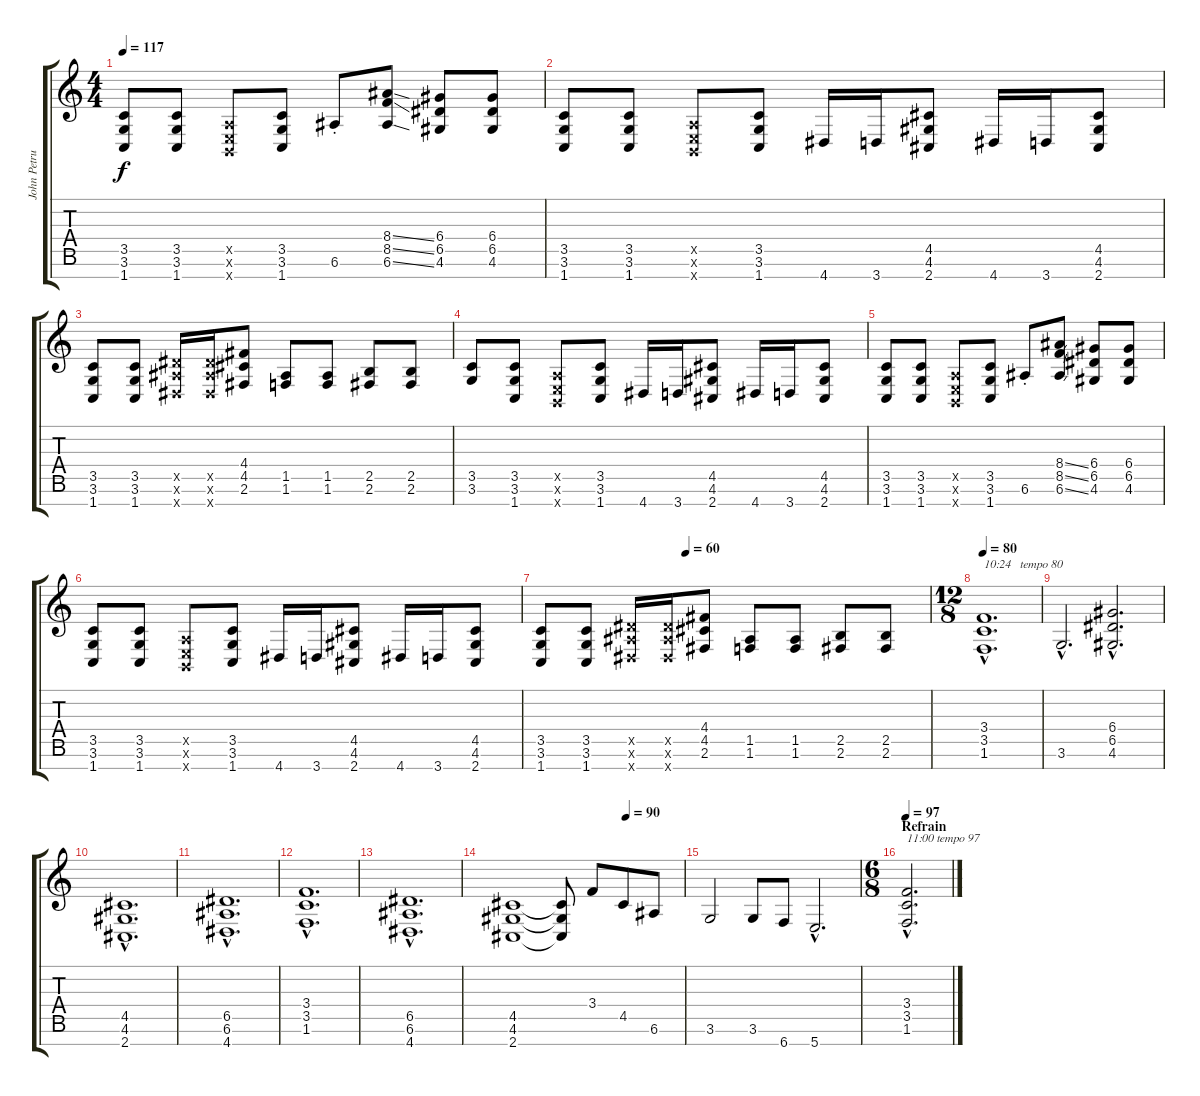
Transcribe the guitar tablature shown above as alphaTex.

\track ("John Petrucci" "John Petru") {instrument distortionguitar}
\staff {score tabs}
\tuning (E4 B3 G3 D3 A2 E2 B1) {hide}
\ts (4 4)
\tempo 117
\clef g2
\ks c
(3.5 3.6 1.7).8{dy f} (3.5 3.6 1.7).8 (0.5{x} 0.6{x} 0.7{x}).8 (3.5 3.6 1.7).8 6.6{st}.8 (8.4{ss} 8.5{ss} 6.6{ss}).8 (6.4 6.5 4.6).8 (6.4 6.5 4.6).8 |
(3.5 3.6 1.7).8 (3.5 3.6 1.7).8 (0.5{x} 0.6{x} 0.7{x}).8 (3.5 3.6 1.7).8 4.7.16 3.7.16 (4.5 4.6 2.7).8 4.7.16 3.7.16 (4.5 4.6 2.7).8 |
(3.5 3.6 1.7).8 (3.5 3.6 1.7).8 (6.5{x} 6.6{x} 4.7{x}).16 (6.5{x} 6.6{x} 4.7{x}).16 (4.4 4.5 2.6).8 (1.5 1.6).8 (1.5 1.6).8 (2.5 2.6).8 (2.5 2.6).8 |
(3.5 3.6).8 (3.5 3.6 1.7).8 (0.5{x} 0.6{x} 0.7{x}).8 (3.5 3.6 1.7).8 4.7.16 3.7.16 (4.5 4.6 2.7).8 4.7.16 3.7.16 (4.5 4.6 2.7).8 |
(3.5 3.6 1.7).8 (3.5 3.6 1.7).8 (0.5{x} 0.6{x} 0.7{x}).8 (3.5 3.6 1.7).8 6.6{st}.8 (8.4{ss} 8.5{ss} 6.6{ss}).8 (6.4 6.5 4.6).8 (6.4 6.5 4.6).8 |
(3.5 3.6 1.7).8 (3.5 3.6 1.7).8 (0.5{x} 0.6{x} 0.7{x}).8 (3.5 3.6 1.7).8 4.7.16 3.7.16 (4.5 4.6 2.7).8 4.7.16 3.7.16 (4.5 4.6 2.7).8 |
\tempo (60 0.375)
(3.5 3.6 1.7).8 (3.5 3.6 1.7).8 (6.5{x} 6.6{x} 4.7{x}).16 (6.5{x} 6.6{x} 4.7{x}).16 (4.4 4.5 2.6).8 (1.5 1.6).8 (1.5 1.6).8 (2.5 2.6).8 (2.5 2.6).8 |
\ts (12 8)
\section ("" "")
\tempo 80
(3.4{hac} 3.5{hac} 1.6{hac}).1{d txt "10:24   tempo 80"} |
3.6{hac}.2{d} (6.4{hac} 6.5{hac} 4.6{hac}).2{d} |
(4.5{hac} 4.6{hac} 2.7{hac}).1{d} |
(6.5{hac} 6.6{hac} 4.7{hac}).1{d} |
(3.4{hac} 3.5{hac} 1.6{hac}).1{d} |
(6.5{hac} 6.6{hac} 4.7{hac}).1{d} |
\tempo (90 0.6666666666666666)
(4.5 4.6 2.7).1 (4.5{t} 4.6{t} 2.7{t}).8 3.4.8 4.5.8 6.6.8 |
3.6.2 3.6.8 6.7.8 5.7{hac}.2{d} |
\ts (6 8)
\section ("" "Refrain")
\tempo 97
(3.4{hac} 3.5{hac} 1.6{hac}).2{d txt "11:00 tempo 97"}
